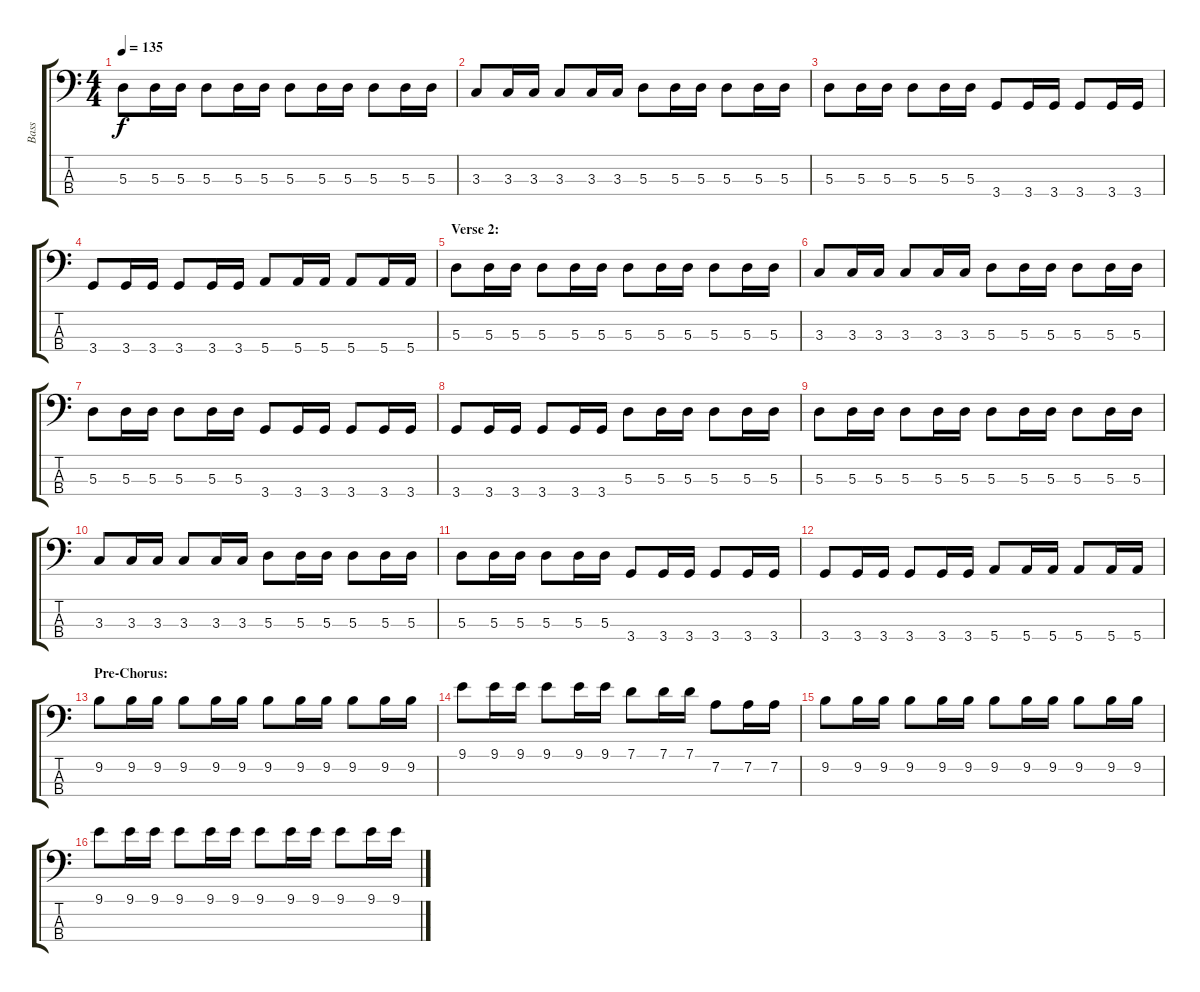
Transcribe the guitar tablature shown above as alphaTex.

\track ("Bass" "Bass") {instrument electricbasspick}
\staff {score tabs}
\tuning (G2 D2 A1 E1) {hide}
\ts (4 4)
\tempo 135
\clef f4
\ks c
5.3.8{dy f} 5.3.16 5.3.16 5.3.8 5.3.16 5.3.16 5.3.8 5.3.16 5.3.16 5.3.8 5.3.16 5.3.16 |
3.3.8 3.3.16 3.3.16 3.3.8 3.3.16 3.3.16 5.3.8 5.3.16 5.3.16 5.3.8 5.3.16 5.3.16 |
5.3.8 5.3.16 5.3.16 5.3.8 5.3.16 5.3.16 3.4.8 3.4.16 3.4.16 3.4.8 3.4.16 3.4.16 |
3.4.8 3.4.16 3.4.16 3.4.8 3.4.16 3.4.16 5.4.8 5.4.16 5.4.16 5.4.8 5.4.16 5.4.16 |
\section ("" "Verse 2:")
5.3.8 5.3.16 5.3.16 5.3.8 5.3.16 5.3.16 5.3.8 5.3.16 5.3.16 5.3.8 5.3.16 5.3.16 |
3.3.8 3.3.16 3.3.16 3.3.8 3.3.16 3.3.16 5.3.8 5.3.16 5.3.16 5.3.8 5.3.16 5.3.16 |
5.3.8 5.3.16 5.3.16 5.3.8 5.3.16 5.3.16 3.4.8 3.4.16 3.4.16 3.4.8 3.4.16 3.4.16 |
3.4.8 3.4.16 3.4.16 3.4.8 3.4.16 3.4.16 5.3.8 5.3.16 5.3.16 5.3.8 5.3.16 5.3.16 |
5.3.8 5.3.16 5.3.16 5.3.8 5.3.16 5.3.16 5.3.8 5.3.16 5.3.16 5.3.8 5.3.16 5.3.16 |
3.3.8 3.3.16 3.3.16 3.3.8 3.3.16 3.3.16 5.3.8 5.3.16 5.3.16 5.3.8 5.3.16 5.3.16 |
5.3.8 5.3.16 5.3.16 5.3.8 5.3.16 5.3.16 3.4.8 3.4.16 3.4.16 3.4.8 3.4.16 3.4.16 |
3.4.8 3.4.16 3.4.16 3.4.8 3.4.16 3.4.16 5.4.8 5.4.16 5.4.16 5.4.8 5.4.16 5.4.16 |
\section ("" "Pre-Chorus:")
9.2.8 9.2.16 9.2.16 9.2.8 9.2.16 9.2.16 9.2.8 9.2.16 9.2.16 9.2.8 9.2.16 9.2.16 |
9.1.8 9.1.16 9.1.16 9.1.8 9.1.16 9.1.16 7.1.8 7.1.16 7.1.16 7.2.8 7.2.16 7.2.16 |
9.2.8 9.2.16 9.2.16 9.2.8 9.2.16 9.2.16 9.2.8 9.2.16 9.2.16 9.2.8 9.2.16 9.2.16 |
9.1.8 9.1.16 9.1.16 9.1.8 9.1.16 9.1.16 9.1.8 9.1.16 9.1.16 9.1.8 9.1.16 9.1.16
